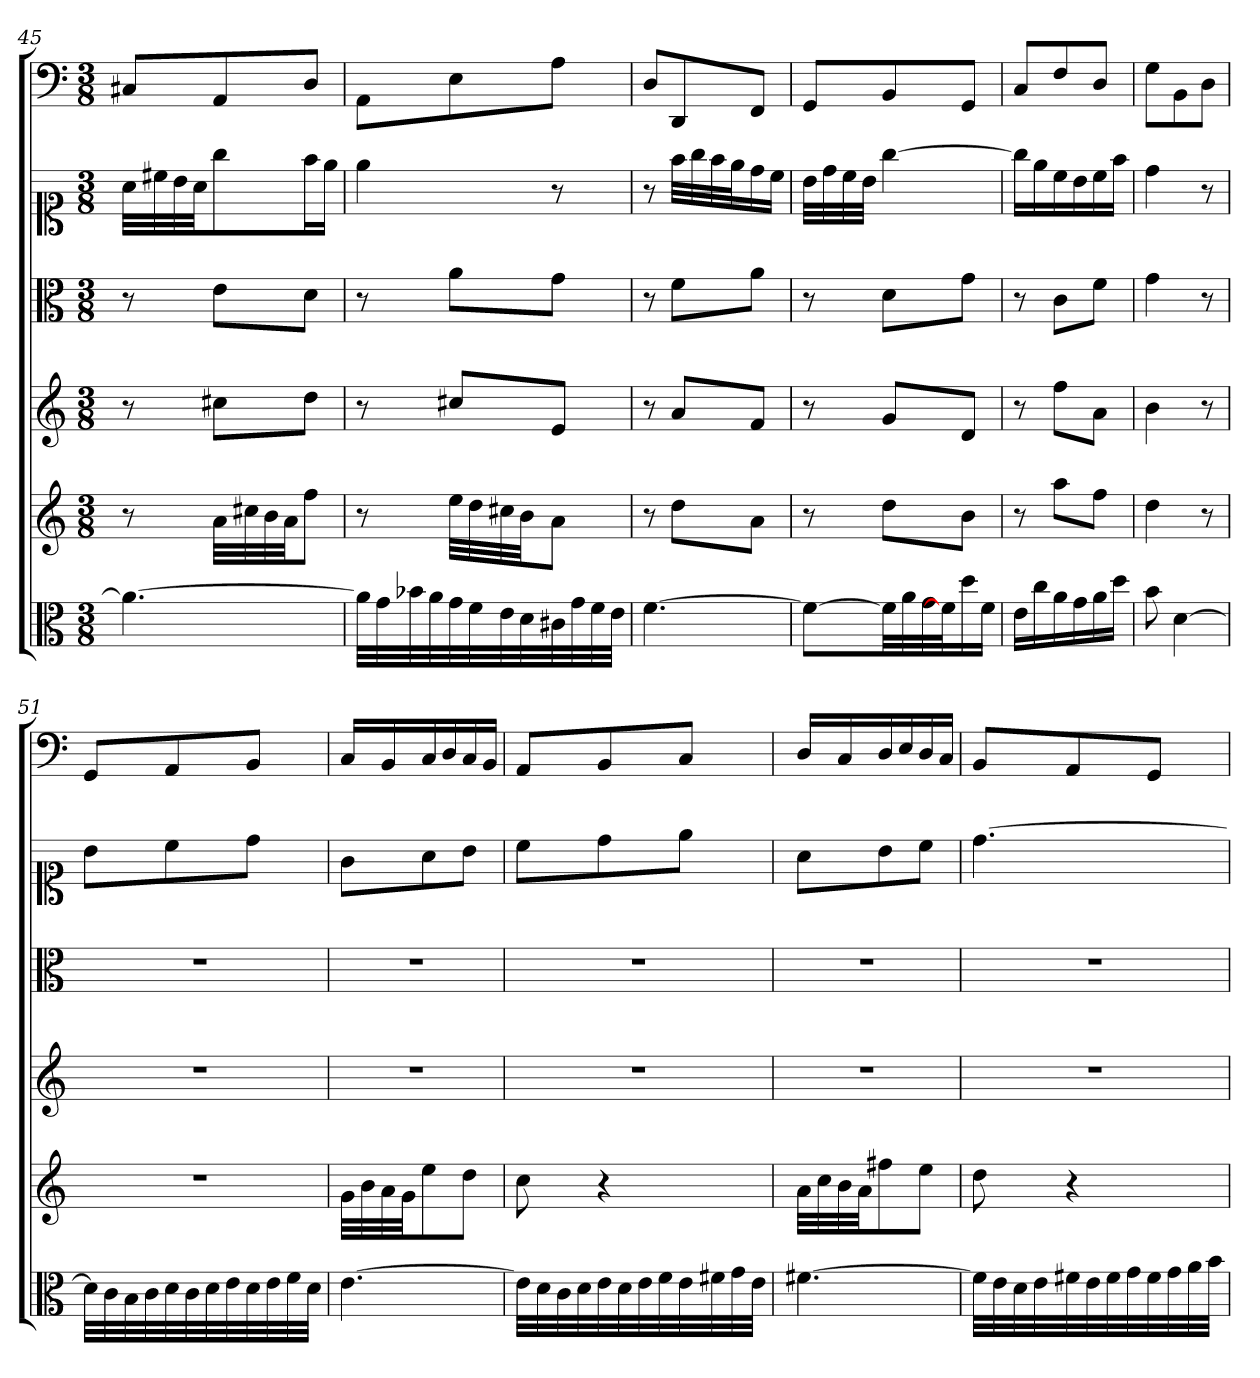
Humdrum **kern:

**kern	**kern	**kern	**kern	**kern	**kern
*part6	*part5	*part4	*part3	*part2	*part1
*staff6	*staff5	*staff4	*staff3	*staff2	*staff1
*clefC3	*	*	*clefC3	*clefC1	*clefF4
*k[]	*k[]	*k[]	*k[]	*k[]	*k[]
*C:	*C:	*C:	*C:	*C:	*C:
*M3/8	*M3/8	*M3/8	*M3/8	*M3/8	*M3/8
=45	=45	=45	=45	=45	=45
4.a_	8r	8r	8r	32a\LLL	8C#X/L
.	.	.	.	32cc#X\	.
.	.	.	.	32b\	.
.	.	.	.	32a\JJ	.
.	32aLLL	8cc#XL	8e\L	8gg\	8AA/
.	32cc#X	.	.	.	.
.	32b	.	.	.	.
.	32aJJ	.	.	.	.
.	8ffJ	8ddJ	8d\J	16ff\L	8D/J
.	.	.	.	16ee\JJ	.
=46	=46	=46	=46	=46	=46
32a\LLL]	8r	8r	8r	4ee	8AA\L
32g\	.	.	.	.	.
32b-X\	.	.	.	.	.
32a\	.	.	.	.	.
32g\	32eeLLL	8cc#XL	8a\L	.	8E\
32f\	32dd	.	.	.	.
32e\	32cc#X	.	.	.	.
32d\	32bJJ	.	.	.	.
32c#X\	8aJ	8eJ	8g\J	8r	8A\J
32g\	.	.	.	.	.
32f\	.	.	.	.	.
32e\JJJ	.	.	.	.	.
=47	=47	=47	=47	=47	=47
[4.f	8r	8r	8r	8r	8D/L
.	8ddL	8aL	8f\L	32ff\LLL	8DD/
.	.	.	.	32gg\	.
.	.	.	.	32ff\	.
.	.	.	.	32ee\J	.
.	8aJ	8fJ	8a\J	16dd\	8FF/J
.	.	.	.	16cc\JJ	.
=48	=48	=48	=48	=48	=48
8f\L_	8r	8r	8r	32b\LLL	8GG/L
.	.	.	.	32dd\	.
.	.	.	.	32cc\	.
.	.	.	.	32b\JJJ	.
32f\LL]	8ddL	8gL	8d\L	[4gg	8BB/
32a\	.	.	.	.	.
32g\	.	.	.	.	.
32f\J]	.	.	.	.	.
16dd\	8bJ	8dJ	8g\J	.	8GG/J
16f\JJ	.	.	.	.	.
=49	=49	=49	=49	=49	=49
16e\LL	8r	8r	8r	16gg\LL]	8C/L
16cc\	.	.	.	16ee\	.
16a\	8aaL	8ffL	8c\L	16cc\	8F/
16g\	.	.	.	16b\	.
16a\	8ffJ	8aJ	8f\J	16cc\	8D/J
16dd\JJ	.	.	.	16ff\JJ	.
=50	=50	=50	=50	=50	=50
8b	4dd	4b	4g	4dd	8G\L
[4d	.	.	.	.	8BB\
.	8r	8r	8r	8r	8D\J
=51	=51	=51	=51	=51	=51
32d\LLL]	4.r	4.r	4.r	8b\L	8GG/L
32c\	.	.	.	.	.
32B\	.	.	.	.	.
32c\	.	.	.	.	.
32d\	.	.	.	8cc\	8AA/
32c\	.	.	.	.	.
32d\	.	.	.	.	.
32e\	.	.	.	.	.
32d\	.	.	.	8dd\J	8BB/J
32e\	.	.	.	.	.
32f\	.	.	.	.	.
32d\JJJ	.	.	.	.	.
=52	=52	=52	=52	=52	=52
[4.e	32gLLL	4.r	4.r	8g\L	16C/LL
.	32b	.	.	.	.
.	32a	.	.	.	16BB/
.	32gJJ	.	.	.	.
.	8ee	.	.	8a\	16C/
.	.	.	.	.	16D/
.	8ddJ	.	.	8b\J	16C/
.	.	.	.	.	16BB/JJ
=53	=53	=53	=53	=53	=53
32e\LLL]	8cc	4.r	4.r	8cc\L	8AA/L
32d\	.	.	.	.	.
32c\	.	.	.	.	.
32d\	.	.	.	.	.
32e\	4r	.	.	8dd\	8BB/
32d\	.	.	.	.	.
32e\	.	.	.	.	.
32f\	.	.	.	.	.
32e\	.	.	.	8ee\J	8C/J
32f#X\	.	.	.	.	.
32g\	.	.	.	.	.
32e\JJJ	.	.	.	.	.
=54	=54	=54	=54	=54	=54
[4.f#X	32aLLL	4.r	4.r	8a\L	16D/LL
.	32cc	.	.	.	.
.	32b	.	.	.	16C/
.	32aJJ	.	.	.	.
.	8ff#X	.	.	8b\	16D/
.	.	.	.	.	16E/
.	8eeJ	.	.	8cc\J	16D/
.	.	.	.	.	16C/JJ
=55	=55	=55	=55	=55	=55
32f#\LLL]	8dd	4.r	4.r	[4.dd	8BB/L
32e\	.	.	.	.	.
32d\	.	.	.	.	.
32e\	.	.	.	.	.
32f#X\	4r	.	.	.	8AA/
32e\	.	.	.	.	.
32f#\	.	.	.	.	.
32g\	.	.	.	.	.
32f#\	.	.	.	.	8GG/J
32g\	.	.	.	.	.
32a\	.	.	.	.	.
32b\JJJ	.	.	.	.	.
=	=	=	=	=	=
*-	*-	*-	*-	*-	*-
